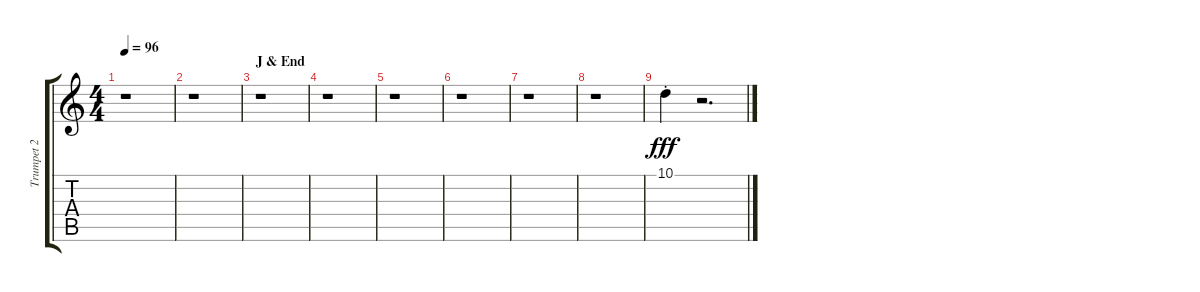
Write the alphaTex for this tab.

\track ("Trumpet 2" "Trumpet 2") {instrument brasssection}
\staff {score tabs}
\tuning (E4 B3 G3 D3 A2 E2) {hide}
\ts (4 4)
\tempo 96
\clef g2
\ks c
r.1{dy fff} |
r.1 |
\section ("" "J & End")
r.1 |
r.1 |
r.1 |
r.1 |
r.1 |
r.1 |
10.1{st}.4 r.2{d}
